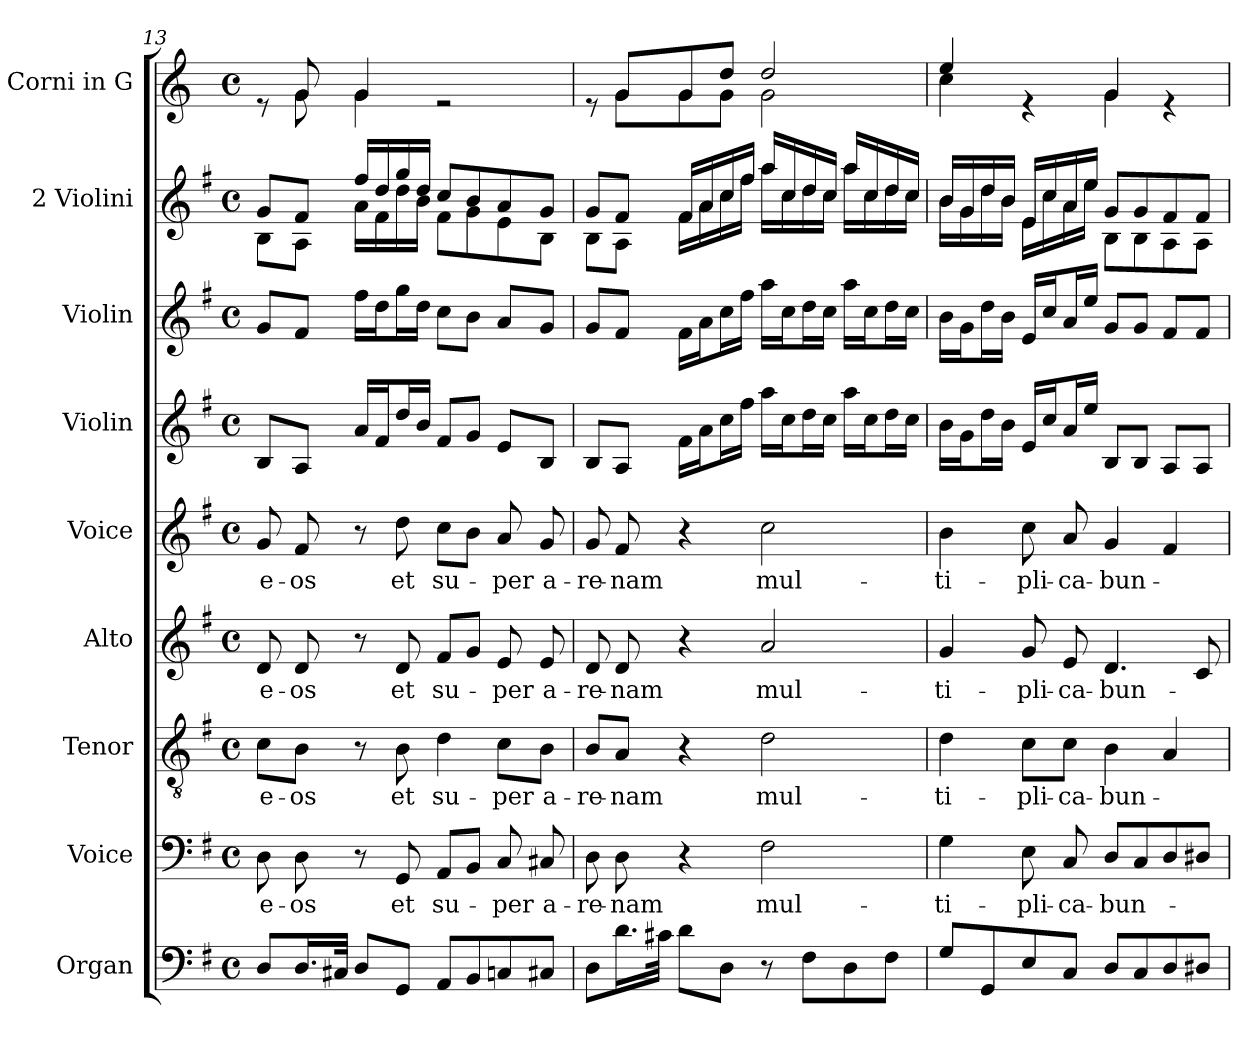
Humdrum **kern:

**kern	**kern	**text	**kern	**text	**kern	**text	**kern	**text	**kern	**kern	**kern	**kern
*part9	*part8	*part8	*part7	*part7	*part6	*part6	*part5	*part5	*part4	*part3	*part2	*part1
*staff9	*staff8	*staff8	*staff7	*staff7	*staff6	*staff6	*staff5	*staff5	*staff4	*staff3	*staff2	*staff1
*I"Organ	*I"Voice	*	*I"Tenor	*	*I"Alto	*	*I"Voice	*	*I"Violin	*I"Violin	*I"2 Violini	*I"Corni in G
*	*	*	*	*	*	*	*	*	*I'Vln.	*I'Vln.	*I'V	*I'C
!!LO:LB:g=z
*clefF4	*clefF4	*	*clefGv2	*	*clefG2	*	*clefG2	*	*clefG2	*clefG2	*clefG2	*clefG2
*	*	*	*	*	*	*	*	*	*	*	*	*ITrd3c5
*k[f#]	*k[f#]	*	*k[f#]	*	*k[f#]	*	*k[f#]	*	*k[f#]	*k[f#]	*k[f#]	*k[f#]
*M4/4	*M4/4	*	*M4/4	*	*M4/4	*	*M4/4	*	*M4/4	*M4/4	*M4/4	*M4/4
*met(c)	*met(c)	*	*met(c)	*	*met(c)	*	*met(c)	*	*met(c)	*met(c)	*met(c)	*met(c)
=13	=13	=13	=13	=13	=13	=13	=13	=13	=13	=13	=13	=13
!	!	!LO:LY:b	!	!LO:LY:b	!	!LO:LY:b	!	!LO:LY:b	!	!	!	!
*	*	*	*	*	*	*	*	*	*	*	*^	*^
8D/L	8D\	e-	8c\L	e-	8d/	e-	8g/	e-	8B/L	8g/L	8g/L	8B\L	8re	8ryy
!	!	!LO:LY:b	!	!LO:LY:b	!	!LO:LY:b	!	!LO:LY:b	!	!	!	!	!	!
16.D/L	8D\	-os	8B\J	-os	8d/	-os	8f#/	-os	8A/J	8f#/J	8f#/J	8A\J	8d/	8d\
32C#X/JJk	.	.	.	.	.	.	.	.	.	.	.	.	.	.
8D/L	8r	.	8r	.	8r	.	8r	.	16a/LL	16ff#\LL	16ff#/LL	16a\LL	4d/	4d\
.	.	.	.	.	.	.	.	.	16f#/J	16dd\J	16dd/	16f#\	.	.
!	!	!LO:LY:b	!	!LO:LY:b	!	!LO:LY:b	!	!LO:LY:b	!	!	!	!	!	!
8GG/J	8GG/	et	8B\	et	8d/	et	8dd\	et	16dd/L	16gg\L	16gg/	16dd\	.	.
.	.	.	.	.	.	.	.	.	16b/JJ	16dd\JJ	16dd/JJ	16b\JJ	.	.
!	!	!LO:LY:b	!	!LO:LY:b	!	!LO:LY:b	!	!LO:LY:b	!	!	!	!	!	!
8AA/L	8AA/L	su-	4d\	su-	8f#/L	su-	8cc\L	su-	8f#/L	8cc\L	8cc/L	8f#\L	2re	2ryy
8BB/	8BB/J	.	.	.	8g/J	.	8b\J	.	8g/J	8b\J	8b/	8g\	.	.
!	!	!LO:LY:b	!	!LO:LY:b	!	!LO:LY:b	!	!LO:LY:b	!	!	!	!	!	!
8Cn/	8C/	-per	8c\L	-per	8e/	-per	8a/	-per	8e/L	8a/L	8a/	8e\	.	.
!	!	!LO:LY:b	!	!LO:LY:b	!	!LO:LY:b	!	!LO:LY:b	!	!	!	!	!	!
8C#X/J	8C#X/	a-	8B\J	a-	8e/	a-	8g/	a-	8B/J	8g/J	8g/J	8B\J	.	.
=14	=14	=14	=14	=14	=14	=14	=14	=14	=14	=14	=14	=14	=14	=14
!	!	!LO:LY:b	!	!LO:LY:b	!	!LO:LY:b	!	!LO:LY:b	!	!	!	!	!	!
8D\L	8D\	-re-	8B/L	-re-	8d/	-re-	8g/	-re-	8B/L	8g/L	8g/L	8B\L	8re	8ryy
!	!	!LO:LY:b	!	!LO:LY:b	!	!LO:LY:b	!	!LO:LY:b	!	!	!	!	!	!
16.d\L	8D\	-nam	8A/J	-nam	8d/	-nam	8f#/	-nam	8A/J	8f#/J	8f#/J	8A\J	8d/L	8d\L
32c#X\JJk	.	.	.	.	.	.	.	.	.	.	.	.	.	.
8d\L	4r	.	4r	.	4r	.	4r	.	16f#\LL	16f#\LL	16f#/LL	16f#\LL	8d/	8d\
.	.	.	.	.	.	.	.	.	16a\J	16a\J	16a/	16a\	.	.
8D\J	.	.	.	.	.	.	.	.	16cc\L	16cc\L	16cc/	16cc\	8a/J	8d\J
.	.	.	.	.	.	.	.	.	16ff#\JJ	16ff#\JJ	16ff#/JJ	16ff#\JJ	.	.
!	!	!LO:LY:b	!	!LO:LY:b	!	!LO:LY:b	!	!LO:LY:b	!	!	!	!	!	!
8r	2F#\	mul-	2d\	mul-	2a/	mul-	2cc\	mul-	16aa\LL	16aa\LL	16aa/LL	16aa\LL	2a/	2d\
.	.	.	.	.	.	.	.	.	16cc\J	16cc\J	16cc/	16cc\	.	.
8F#\L	.	.	.	.	.	.	.	.	16dd\L	16dd\L	16dd/	16dd\	.	.
.	.	.	.	.	.	.	.	.	16cc\JJ	16cc\JJ	16cc/JJ	16cc\JJ	.	.
8D\	.	.	.	.	.	.	.	.	16aa\LL	16aa\LL	16aa/LL	16aa\LL	.	.
.	.	.	.	.	.	.	.	.	16cc\J	16cc\J	16cc/	16cc\	.	.
8F#\J	.	.	.	.	.	.	.	.	16dd\L	16dd\L	16dd/	16dd\	.	.
.	.	.	.	.	.	.	.	.	16cc\JJ	16cc\JJ	16cc/JJ	16cc\JJ	.	.
=15	=15	=15	=15	=15	=15	=15	=15	=15	=15	=15	=15	=15	=15	=15
!	!	!LO:LY:b	!	!LO:LY:b	!	!LO:LY:b	!	!LO:LY:b	!	!	!	!	!	!
8G/L	4G\	-ti-	4d\	-ti-	4g/	-ti-	4b\	-ti-	16b\LL	16b\LL	16b/LL	16b\LL	4b/	4g\
.	.	.	.	.	.	.	.	.	16g\J	16g\J	16g/	16g\	.	.
8GG/	.	.	.	.	.	.	.	.	16dd\L	16dd\L	16dd/	16dd\	.	.
.	.	.	.	.	.	.	.	.	16b\JJ	16b\JJ	16b/JJ	16b\JJ	.	.
!	!	!LO:LY:b	!	!LO:LY:b	!	!LO:LY:b	!	!LO:LY:b	!	!	!	!	!	!
8E/	8E\	-pli-	8c\L	-pli-	8g/	-pli-	8cc\	-pli-	16e/LL	16e/LL	16e/LL	16e\LL	4re	4ryy
.	.	.	.	.	.	.	.	.	16cc/J	16cc/J	16cc/	16cc\	.	.
!	!	!LO:LY:b	!	!LO:LY:b	!	!LO:LY:b	!	!LO:LY:b	!	!	!	!	!	!
8C/J	8C/	-ca-	8c\J	-ca-	8e/	-ca-	8a/	-ca-	16a/L	16a/L	16a/	16a\	.	.
.	.	.	.	.	.	.	.	.	16ee/JJ	16ee/JJ	16ee/JJ	16ee\JJ	.	.
!	!	!LO:LY:b	!	!LO:LY:b	!	!LO:LY:b	!	!LO:LY:b	!	!	!	!	!	!
8D/L	8D/L	-bun-	4B\	-bun-	4.d/	-bun-	4g/	-bun-	8B/L	8g/L	8g/L	8B\L	4d/	4d\
8C/	8C/	.	.	.	.	.	.	.	8B/J	8g/J	8g/	8B\	.	.
8D/	8D/	.	4A/	.	.	.	4f#/	.	8A/L	8f#/L	8f#/	8A\	4re	4ryy
8D#X/J	8D#X/J	.	.	.	8c/	.	.	.	8A/J	8f#/J	8f#/J	8A\J	.	.
*	*	*	*	*	*	*	*	*	*	*	*v	*v	*	*
*	*	*	*	*	*	*	*	*	*	*	*	*v	*v
=	=	=	=	=	=	=	=	=	=	=	=	=
*-	*-	*-	*-	*-	*-	*-	*-	*-	*-	*-	*-	*-
